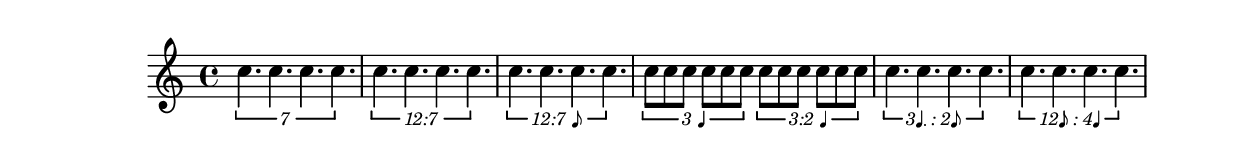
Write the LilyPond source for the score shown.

\version "2.12.3"

\header {
  lsrtags = "rhythms"

  texidoc = "
LilyPond also provides formatting functions to print tuplet numbers different
than the actual fraction, as well as to append a note value to the tuplet 
number or tuplet fraction.
"
  doctitle = "Non-default tuplet numbers"
} % begin verbatim


\relative c'' {
  \once \override TupletNumber #'text = #(tuplet-number::non-default-tuplet-denominator-text 7)
  \times 2/3  { c4. c4. c4. c4. }
  \once \override TupletNumber #'text = #(tuplet-number::non-default-tuplet-fraction-text 12 7)
  \times 2/3  { c4. c4. c4. c4. }
  \once \override TupletNumber #'text = #(tuplet-number::append-note-wrapper (tuplet-number::non-default-tuplet-fraction-text 12 7) "8")
  \times 2/3  { c4. c4. c4. c4. }

  \once \override TupletNumber #'text = #(tuplet-number::append-note-wrapper tuplet-number::calc-denominator-text "4")
  \times 2/3  { c8 c8 c8 c8 c8 c8 }
  \once \override TupletNumber #'text = #(tuplet-number::append-note-wrapper tuplet-number::calc-fraction-text "4")
  \times 2/3  { c8 c8 c8 c8 c8 c8 }

  \once \override TupletNumber #'text = #(tuplet-number::fraction-with-notes "4." "8")
  \times 2/3  { c4. c4. c4. c4. }
  \once \override TupletNumber #'text = #(tuplet-number::non-default-fraction-with-notes 12 "8" 4 "4")
  \times 2/3  { c4. c4. c4. c4. }
}
